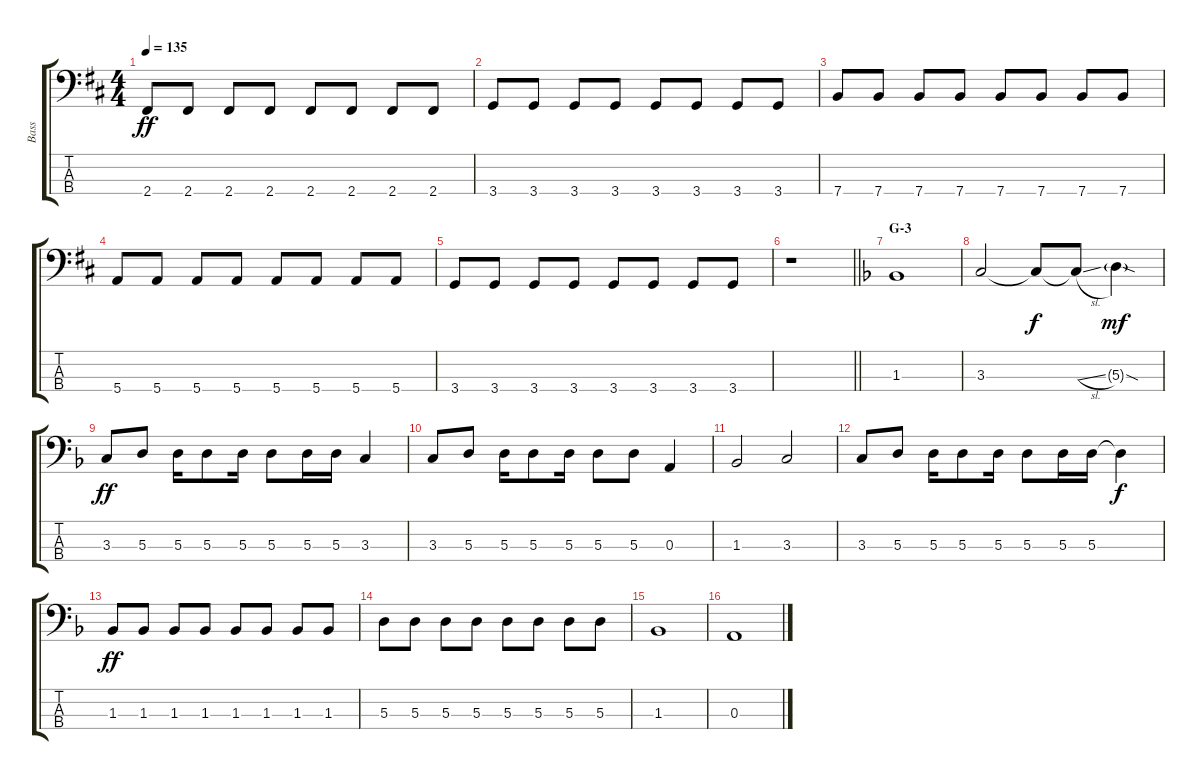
\track ("Bass" "Bass") {instrument electricbasspick}
\staff {score tabs}
\tuning (G2 D2 A1 E1) {hide}
\ts (4 4)
\tempo 135
\clef f4
\ks d
2.4.8{dy ff} 2.4.8 2.4.8 2.4.8 2.4.8 2.4.8 2.4.8 2.4.8 |
3.4.8 3.4.8 3.4.8 3.4.8 3.4.8 3.4.8 3.4.8 3.4.8 |
7.4.8 7.4.8 7.4.8 7.4.8 7.4.8 7.4.8 7.4.8 7.4.8 |
5.4.8 5.4.8 5.4.8 5.4.8 5.4.8 5.4.8 5.4.8 5.4.8 |
3.4.8 3.4.8 3.4.8 3.4.8 3.4.8 3.4.8 3.4.8 3.4.8 |
\barLineRight lightlight
r.1 |
\section ("" "G-3")
\ks f
1.3.1 |
3.3.2 3.3{t}.8{dy f} 3.3{sl t}.8 5.3{sod g}.4{dy mf} |
3.3.8{dy ff} 5.3.8 5.3.16 5.3.8 5.3.16 5.3.8 5.3.16 5.3.16 3.3.4 |
3.3.8 5.3.8 5.3.16 5.3.8 5.3.16 5.3.8 5.3.8 0.3.4 |
1.3.2 3.3.2 |
3.3.8 5.3.8 5.3.16 5.3.8 5.3.16 5.3.8 5.3.16 5.3.16 5.3{t}.4{dy f} |
1.3.8{dy ff} 1.3.8 1.3.8 1.3.8 1.3.8 1.3.8 1.3.8 1.3.8 |
5.3.8 5.3.8 5.3.8 5.3.8 5.3.8 5.3.8 5.3.8 5.3.8 |
1.3.1 |
0.3.1
